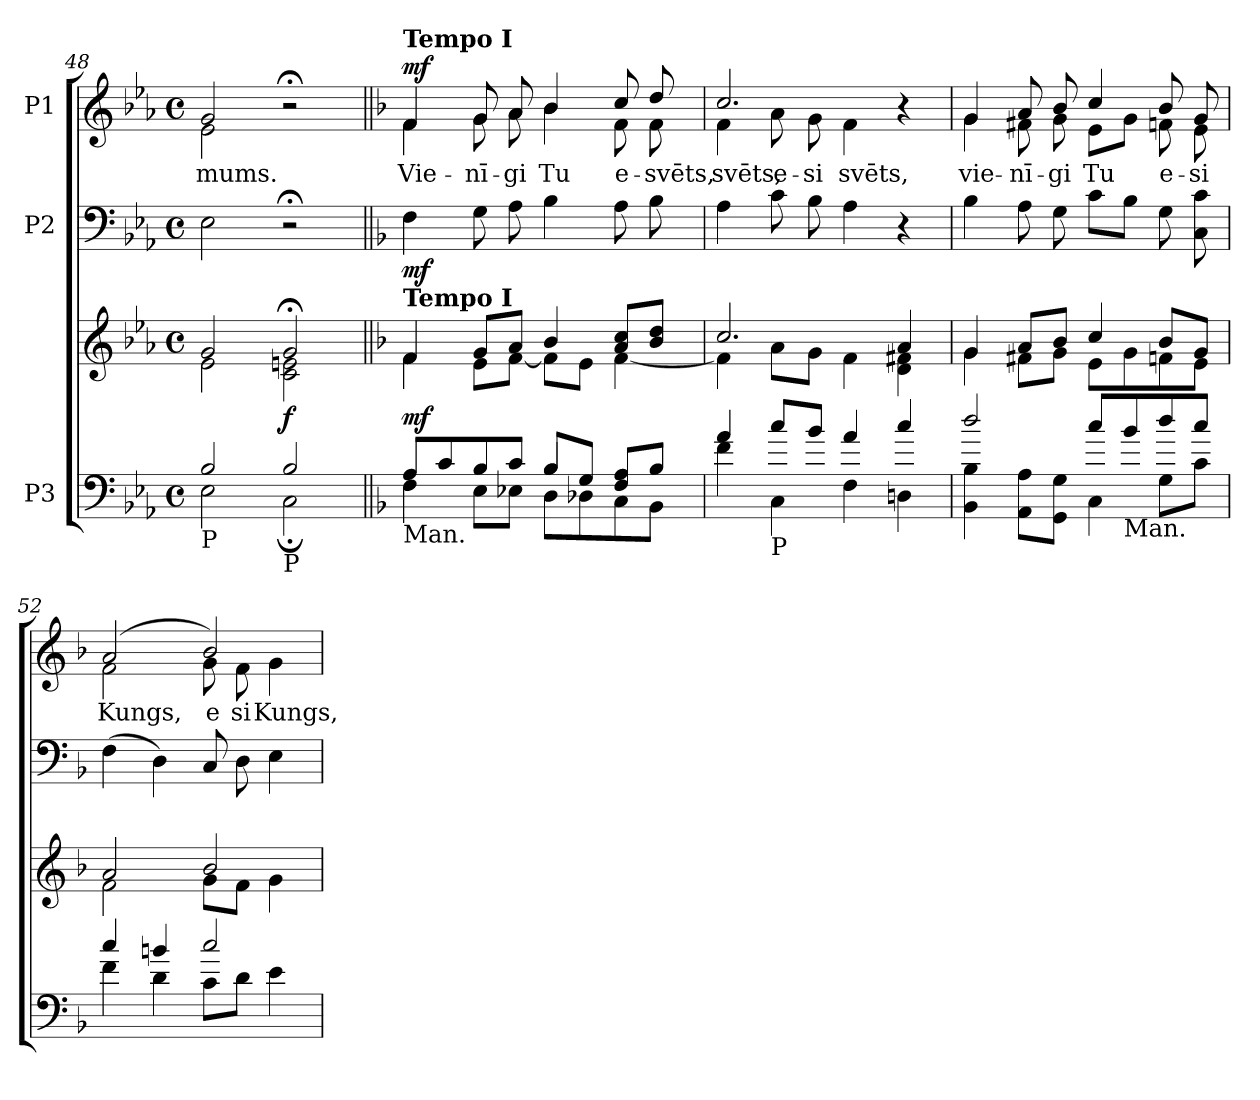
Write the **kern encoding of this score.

**kern	**kern	**dynam	**kern	**dynam	**kern	**text	**dynam
*part3	*part3	*part3	*part2	*part2	*part1	*part1	*part1
*staff4	*staff3	*staff3/4	*staff2	*staff2	*staff1	*staff1	*staff1
*I"P3	*	*	*I"P2	*	*I"P1	*	*
*clefF4	*clefG2	*	*clefF4	*	*clefG2	*	*
*k[b-e-a-]	*k[b-e-a-]	*	*k[b-e-a-]	*	*k[b-e-a-]	*	*
*E-:	*E-:	*	*E-:	*	*E-:	*	*
*M4/4	*M4/4	*	*M4/4	*	*M4/4	*	*
*met(c)	*met(c)	*	*met(c)	*	*met(c)	*	*
=48	=48	=48	=48	=48	=48	=48	=48
*^	*^	*	*	*	*	*	*
!LO:TX:b:t=P	!	!	!	!	!	!	!	!	!
!	!	!	!	!	!	!	!	!LO:LY:b:color=#000000	!
*	*	*	*	*	*	*	*^	*	*
2B-i/	2E-i\	2gi/	2e-i\	.	2E-i\	.	2gi/	2e-i\	mums.	.
!LO:TX:b:t=P	!	!	!	!	!	!	!	!	!	!
2B-i/	2C;i\	2g;i/	2ci\ 2eni	f	2r;	.	2r;	2ryy	.	.
*v	*v	*	*	*	*	*	*	*	*	*
*	*v	*v	*	*	*	*	*	*	*
!!LO:LB:g=z	!!
=49||	=49||	=49||	=49||	=49||	=49||	=49||	=49||	=49||
*k[b-]	*k[b-]	*	*k[b-]	*	*k[b-]	*	*	*
*F:	*F:	*	*F:	*	*F:	*	*	*
*^	*^	*	*	*	*	*	*	*
*	*^	*	*^	*	*	*	*	*	*	*
!	!	!	!	!	!	!	!	!	!LO:TX:a:B:t=Tempo I	!	!	!
!	!	!	!LO:TX:a:B:t=Tempo I	!	!	!	!	!	!	!	!	!
!LO:TX:b:t=Man.	!	!	!	!	!	!	!	!	!	!	!	!
!	!	!	!	!	!	!	!	!	!	!	!LO:LY:b:color=#000000	!
8Ai/L	4Fi\	2ryy	4fi/	4fi\	2..ryy	mf	4Fi\	mf	4fi/	4fi\	Vie-	mf
8ci/	.	.	.	.	.	.	.	.	.	.	.	.
!	!	!	!	!	!	!	!	!	!	!	!LO:LY:b:color=#000000	!
8B-i/	8Ei\L	.	8gi/L	8ei\L	.	.	8Gi\	.	8gi/	8gi\	-nī-	.
!	!	!	!	!	!	!	!	!	!	!	!LO:LY:b:color=#000000	!
8ci/J	8E-Xi\J	.	8ai/J	[8fi\J	.	.	8Ai\	.	8ai/	8ai\	-gi	.
!	!	!	!	!	!	!	!	!	!	!	!LO:LY:b:color=#000000	!
4B-i/	8Di\L	8B-i/L	4b-i/	8fi\L]	.	.	4B-i\	.	4b-i/	4b-i\	Tu	.
.	8D-Xi\	8Gi/J	.	8ei\J	.	.	.	.	.	.	.	.
!	!	!	!	!	!	!	!	!	!	!	!LO:LY:b:color=#000000	!
8Fi/ 8AiL	8Ci\	4ryy	8ai/ 8cciL	[4fi\	.	.	8Ai\	.	8cci/	8fi\	e-	.
!	!	!	!	!	!	!	!	!	!	!	!LO:LY:b:color=#000000	!
!	!	!	!	!	!	!	!	!	!	!	!LO:LY:a:color=#000000	!
8B-i/J	8BB-i\J	.	8b-i/ 8ddiJ	.	8ryy	.	8B-i\	.	8ddi/	8fi\	svēts,	.
*v	*v	*v	*	*	*	*	*	*	*	*	*	*
*	*v	*v	*v	*	*	*	*	*	*	*
=50	=50	=50	=50	=50	=50	=50	=50	=50
*8ba	*	*	*	*	*	*	*	*
*^	*^	*	*	*	*	*	*	*
*	*	*	*^	*	*	*	*	*	*	*
!	!	!	!	!	!	!	!	!	!	!LO:LY:b:color=#000000	!
*	*	*	*v	*v	*	*	*	*	*	*	*
4Ai/	4Fi\	2.cci/	4fi\]	.	4Ai\	.	2.cci/	4fi\	svēts,	.
!LO:TX:b:t=P	!	!	!	!	!	!	!	!	!	!
!	!	!	!	!	!	!	!	!	!LO:LY:b:color=#000000	!
8ci/L	4CCi\	.	8ai\L	.	8ci\	.	.	8ai\	e-	.
!	!	!	!	!	!	!	!	!	!LO:LY:b:color=#000000	!
8B-i/J	.	.	8gi\J	.	8B-i\	.	.	8gi\	-si	.
!	!	!	!	!	!	!	!	!	!LO:LY:b:color=#000000	!
4Ai/	4FFi\	.	4fi\	.	4Ai\	.	.	4fi\	svēts,	.
4ci/	4DDni\	4ai/	4di\ 4f#Xi	.	4r	.	4r	4ryy	.	.
=51	=51	=51	=51	=51	=51	=51	=51	=51	=51	=51
!	!	!	!	!	!	!	!	!	!LO:LY:b:color=#000000	!
2di/	4BBB-i\ 4BB-i	4gi/	4gi\	.	4B-i\	.	4gi/	4gi\	vie-	.
!	!	!	!	!	!	!	!	!	!LO:LY:b:color=#000000	!
.	8AAAi\ 8AAiL	8ai/L	8f#Xi\L	.	8Ai\	.	8ai/	8f#Xi\	-nī-	.
!	!	!	!	!	!	!	!	!	!LO:LY:b:color=#000000	!
.	8GGGi\ 8GGiJ	8b-i/J	8gi\J	.	8Gi\	.	8b-i/	8gi\	-gi	.
!	!	!	!	!	!	!	!	!	!LO:LY:b:color=#000000	!
8ci/L	4CCi\	4cci/	8ei\L	.	8ci\L	.	4cci/	8ei\L	Tu	.
!LO:TX:b:t=Man.	!	!	!	!	!	!	!	!	!	!
8B-i/	.	.	8gi\	.	8B-i\J	.	.	8gi\J	.	.
!	!	!	!	!	!	!	!	!	!LO:LY:b:color=#000000	!
8di/	8GGi\L	8b-i/L	8fni\	.	8Gi\	.	8b-i/	8fni\	e-	.
!	!	!	!	!	!	!	!	!	!LO:LY:b:color=#000000	!
8ci/J	8Ci\J	8gi/J	8ei\J	.	8Ci\ 8ci	.	8gi/	8ei\	-si	.
=52	=52	=52	=52	=52	=52	=52	=52	=52	=52	=52
*	*	*X8ba	*	*	*	*	*	*	*	*
*	*	*	*	*	*^	*	*	*	*	*
!	!	!	!	!	!	!	!	!	!	!LO:LY:a:color=#000000	!
!	!	!	!	!	!	!	!	!	!	!LO:LY:b:color=#000000	!
4ci/	4Fi\	2ai/	2fi\	.	(4Fi\	2ryy	.	(2ai/	2fi\	Kungs,	.
4Bni/	4Di\	.	.	.	4Di\)	.	.	.	.	.	.
!	!	!	!	!	!	!	!	!	!	!LO:LY:b:color=#000000	!
2ci/	8Ci\L	2b-i/	8gi\L	.	8Ci/	2ryy	.	2b-i/)	8gi\	e-	.
!	!	!	!	!	!	!	!	!	!	!LO:LY:b:color=#000000	!
.	8Di\J	.	8fi\J	.	8Di\	.	.	.	8fi\	-si	.
!	!	!	!	!	!	!	!	!	!	!LO:LY:b:color=#000000	!
.	4Ei\	.	4gi\	.	4Ei\	.	.	.	4gi\	Kungs,	.
*v	*v	*	*	*	*v	*v	*	*v	*v	*	*
*	*v	*v	*	*	*	*	*	*
=	=	=	=	=	=	=	=
*-	*-	*-	*-	*-	*-	*-	*-
